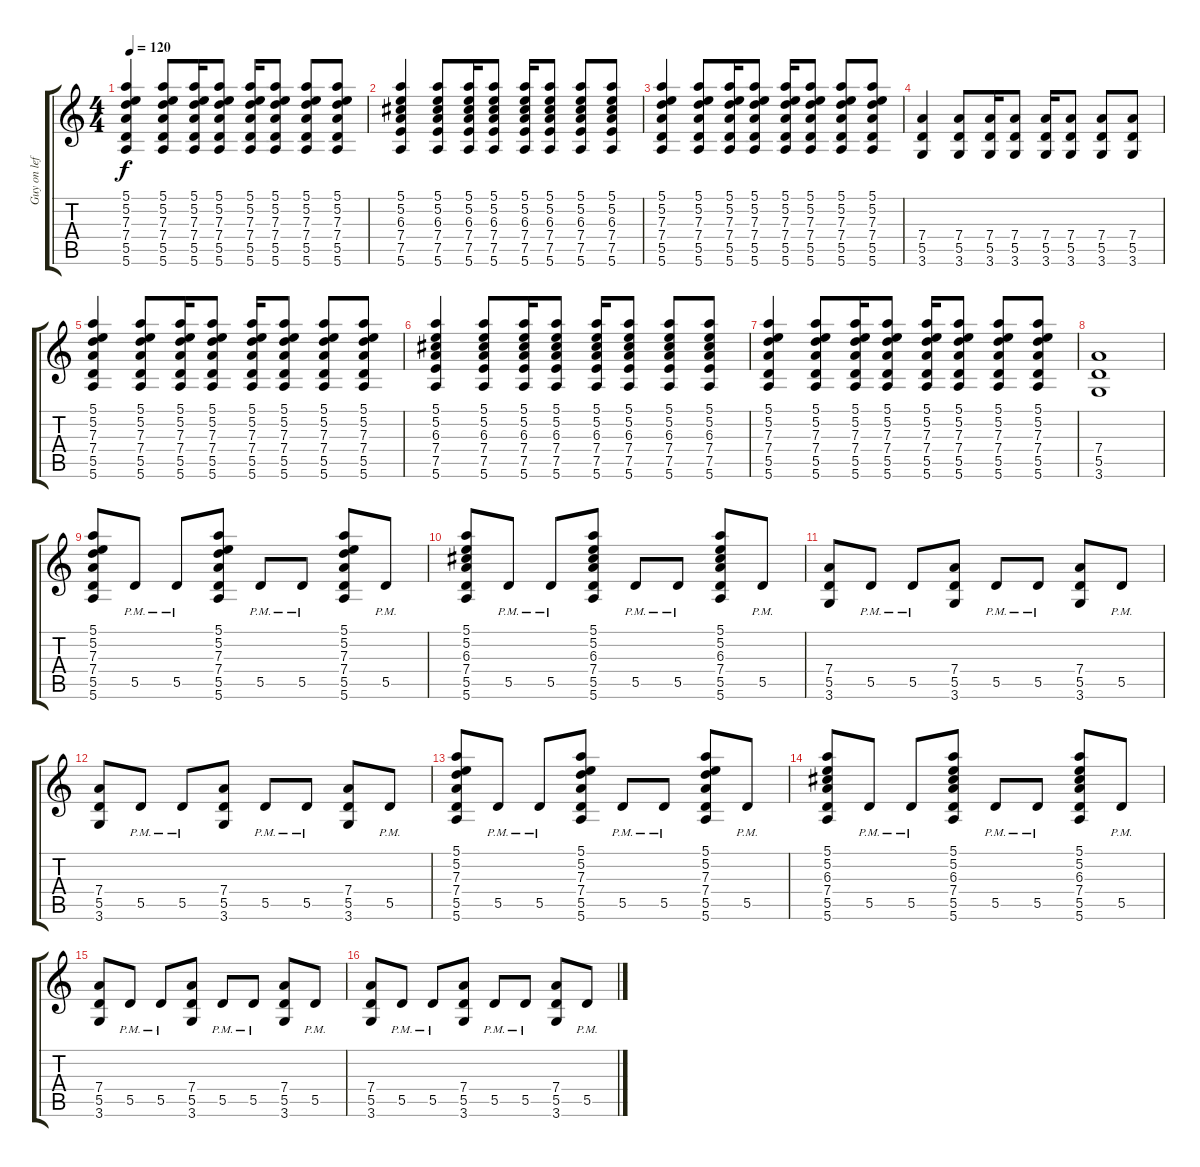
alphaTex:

\track ("Guy on left" "Guy on lef") {instrument acousticguitarsteel}
\staff {score tabs}
\tuning (E4 B3 G3 D3 A2 E2) {hide}
\ts (4 4)
\tempo 120
\clef g2
\ks c
(5.1 5.2 7.3 7.4 5.5 5.6).4{dy f} (5.1 5.2 7.3 7.4 5.5 5.6).8 (5.1 5.2 7.3 7.4 5.5 5.6).16 (5.1 5.2 7.3 7.4 5.5 5.6).8 (5.1 5.2 7.3 7.4 5.5 5.6).16 (5.1 5.2 7.3 7.4 5.5 5.6).8 (5.1 5.2 7.3 7.4 5.5 5.6).8 (5.1 5.2 7.3 7.4 5.5 5.6).8 |
(5.1 5.2 6.3 7.4 7.5 5.6).4 (5.1 5.2 6.3 7.4 7.5 5.6).8 (5.1 5.2 6.3 7.4 7.5 5.6).16 (5.1 5.2 6.3 7.4 7.5 5.6).8 (5.1 5.2 6.3 7.4 7.5 5.6).16 (5.1 5.2 6.3 7.4 7.5 5.6).8 (5.1 5.2 6.3 7.4 7.5 5.6).8 (5.1 5.2 6.3 7.4 7.5 5.6).8 |
(5.1 5.2 7.3 7.4 5.5 5.6).4 (5.1 5.2 7.3 7.4 5.5 5.6).8 (5.1 5.2 7.3 7.4 5.5 5.6).16 (5.1 5.2 7.3 7.4 5.5 5.6).8 (5.1 5.2 7.3 7.4 5.5 5.6).16 (5.1 5.2 7.3 7.4 5.5 5.6).8 (5.1 5.2 7.3 7.4 5.5 5.6).8 (5.1 5.2 7.3 7.4 5.5 5.6).8 |
(7.4 5.5 3.6).4 (7.4 5.5 3.6).8 (7.4 5.5 3.6).16 (7.4 5.5 3.6).8 (7.4 5.5 3.6).16 (7.4 5.5 3.6).8 (7.4 5.5 3.6).8 (7.4 5.5 3.6).8 |
(5.1 5.2 7.3 7.4 5.5 5.6).4 (5.1 5.2 7.3 7.4 5.5 5.6).8 (5.1 5.2 7.3 7.4 5.5 5.6).16 (5.1 5.2 7.3 7.4 5.5 5.6).8 (5.1 5.2 7.3 7.4 5.5 5.6).16 (5.1 5.2 7.3 7.4 5.5 5.6).8 (5.1 5.2 7.3 7.4 5.5 5.6).8 (5.1 5.2 7.3 7.4 5.5 5.6).8 |
(5.1 5.2 6.3 7.4 7.5 5.6).4 (5.1 5.2 6.3 7.4 7.5 5.6).8 (5.1 5.2 6.3 7.4 7.5 5.6).16 (5.1 5.2 6.3 7.4 7.5 5.6).8 (5.1 5.2 6.3 7.4 7.5 5.6).16 (5.1 5.2 6.3 7.4 7.5 5.6).8 (5.1 5.2 6.3 7.4 7.5 5.6).8 (5.1 5.2 6.3 7.4 7.5 5.6).8 |
(5.1 5.2 7.3 7.4 5.5 5.6).4 (5.1 5.2 7.3 7.4 5.5 5.6).8 (5.1 5.2 7.3 7.4 5.5 5.6).16 (5.1 5.2 7.3 7.4 5.5 5.6).8 (5.1 5.2 7.3 7.4 5.5 5.6).16 (5.1 5.2 7.3 7.4 5.5 5.6).8 (5.1 5.2 7.3 7.4 5.5 5.6).8 (5.1 5.2 7.3 7.4 5.5 5.6).8 |
(7.4 5.5 3.6).1 |
(5.1 5.2 7.3 7.4 5.5 5.6).8 5.5{pm}.8 5.5{pm}.8 (5.1 5.2 7.3 7.4 5.5 5.6).8 5.5{pm}.8 5.5{pm}.8 (5.1 5.2 7.3 7.4 5.5 5.6).8 5.5{pm}.8 |
(5.1 5.2 6.3 7.4 5.5 5.6).8 5.5{pm}.8 5.5{pm}.8 (5.1 5.2 6.3 7.4 5.5 5.6).8 5.5{pm}.8 5.5{pm}.8 (5.1 5.2 6.3 7.4 5.5 5.6).8 5.5{pm}.8 |
(7.4 5.5 3.6).8 5.5{pm}.8 5.5{pm}.8 (7.4 5.5 3.6).8 5.5{pm}.8 5.5{pm}.8 (7.4 5.5 3.6).8 5.5{pm}.8 |
(7.4 5.5 3.6).8 5.5{pm}.8 5.5{pm}.8 (7.4 5.5 3.6).8 5.5{pm}.8 5.5{pm}.8 (7.4 5.5 3.6).8 5.5{pm}.8 |
(5.1 5.2 7.3 7.4 5.5 5.6).8 5.5{pm}.8 5.5{pm}.8 (5.1 5.2 7.3 7.4 5.5 5.6).8 5.5{pm}.8 5.5{pm}.8 (5.1 5.2 7.3 7.4 5.5 5.6).8 5.5{pm}.8 |
(5.1 5.2 6.3 7.4 5.5 5.6).8 5.5{pm}.8 5.5{pm}.8 (5.1 5.2 6.3 7.4 5.5 5.6).8 5.5{pm}.8 5.5{pm}.8 (5.1 5.2 6.3 7.4 5.5 5.6).8 5.5{pm}.8 |
(7.4 5.5 3.6).8 5.5{pm}.8 5.5{pm}.8 (7.4 5.5 3.6).8 5.5{pm}.8 5.5{pm}.8 (7.4 5.5 3.6).8 5.5{pm}.8 |
(7.4 5.5 3.6).8 5.5{pm}.8 5.5{pm}.8 (7.4 5.5 3.6).8 5.5{pm}.8 5.5{pm}.8 (7.4 5.5 3.6).8 5.5{pm}.8
